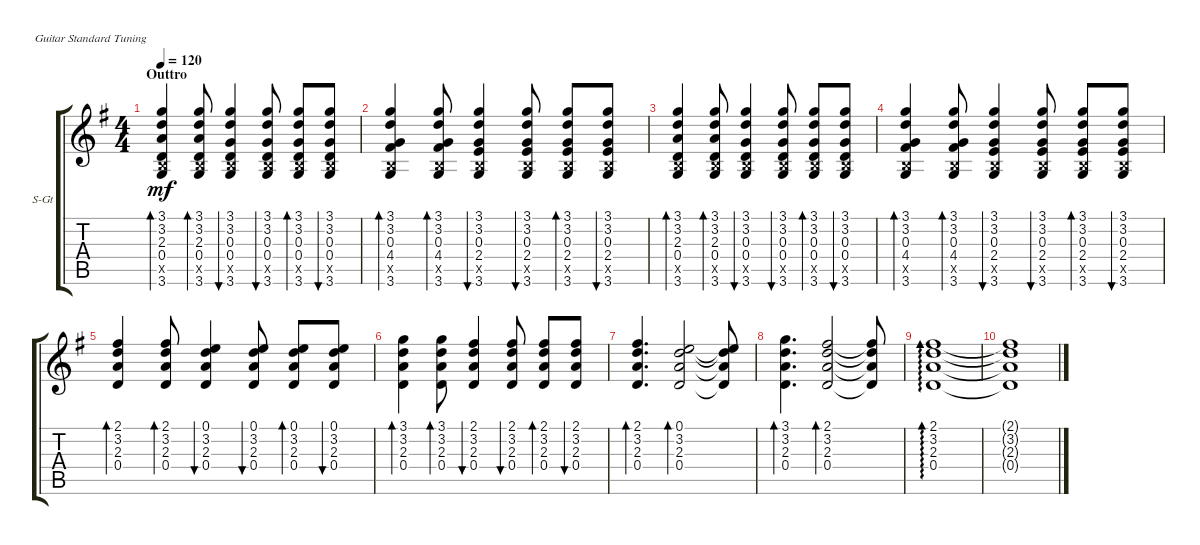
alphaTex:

\defaultSystemsLayout 4
\bracketExtendMode groupsimilarinstruments
\firstSystemTrackNameOrientation horizontal
\otherSystemsTrackNameOrientation horizontal
\track ("Steel Guitar" "S-Gt") {instrument acousticguitarsteel}
\staff {score tabs}
\tuning (E4 B3 G3 D3 A2 E2)
\ts (4 4)
\section ("" "Outtro")
\tempo 120
\clef g2
\ks g
(0.4 2.3 3.2 3.1 3.6 2.5{x}).4{bd 30 dy mf} (0.4 2.3 3.2 3.1 3.6 2.5{x}).8{bd 30} (0.4 0.3 3.2 3.1 3.6 2.5{x}).4{bu 30} (0.4 0.3 3.2 3.1 3.6 2.5{x}).8{bu 30} (0.4 0.3 3.2 3.1 3.6 2.5{x}).8{bd 30} (0.4 0.3 3.2 3.1 3.6 2.5{x}).8{bu 30} |
(4.4 0.3 3.2 3.1 3.6 2.5{x}).4{bd 30} (4.4 0.3 3.2 3.1 3.6 2.5{x}).8{bd 30} (2.4 0.3 3.2 3.1 3.6 2.5{x}).4{bu 30} (2.4 0.3 3.2 3.1 3.6 2.5{x}).8{bu 30} (2.4 0.3 3.2 3.1 3.6 2.5{x}).8{bd 30} (2.4 0.3 3.2 3.1 3.6 2.5{x}).8{bu 30} |
(0.4 2.3 3.2 3.1 3.6 2.5{x}).4{bd 30} (0.4 2.3 3.2 3.1 3.6 2.5{x}).8{bd 30} (0.4 0.3 3.2 3.1 3.6 2.5{x}).4{bu 30} (0.4 0.3 3.2 3.1 3.6 2.5{x}).8{bu 30} (0.4 0.3 3.2 3.1 3.6 2.5{x}).8{bd 30} (0.4 0.3 3.2 3.1 3.6 2.5{x}).8{bu 30} |
(4.4 0.3 3.2 3.1 3.6 2.5{x}).4{bd 30} (4.4 0.3 3.2 3.1 3.6 2.5{x}).8{bd 30} (2.4 0.3 3.2 3.1 3.6 2.5{x}).4{bu 30} (2.4 0.3 3.2 3.1 3.6 2.5{x}).8{bu 30} (2.4 0.3 3.2 3.1 3.6 2.5{x}).8{bd 30} (2.4 0.3 3.2 3.1 3.6 2.5{x}).8{bu 30} |
(0.4 2.3 3.2 2.1).4{bd 30} (0.4 2.3 3.2 2.1).8{bd 30} (0.4 2.3 3.2 0.1).4{bu 30} (0.4 2.3 3.2 0.1).8{bu 30} (0.4 2.3 3.2 0.1).8{bd 30} (0.4 2.3 3.2 0.1).8{bu 30} |
(0.4 2.3 3.2 3.1).4{bd 30} (0.4 2.3 3.2 3.1).8{bd 30} (0.4 2.3 3.2 2.1).4{bu 30} (0.4 2.3 3.2 2.1).8{bu 30} (0.4 2.3 3.2 2.1).8{bd 30} (0.4 2.3 3.2 2.1).8{bu 30} |
(0.4 2.3 3.2 2.1).4{d bd 30} (0.4 2.3 3.2 0.1).2{bd 30} (0.1{t} 3.2{t} 2.3{t} 0.4{t}).8 |
(0.4 2.3 3.2 3.1).4{d bd 30} (0.4 2.3 3.2 2.1).2{bd 30} (2.1{t} 3.2{t} 2.3{t} 0.4{t}).8 |
(0.4 2.3 3.2 2.1).1{ad 0} |
(0.4{t} 2.3{t} 3.2{t} 2.1{t}).1
